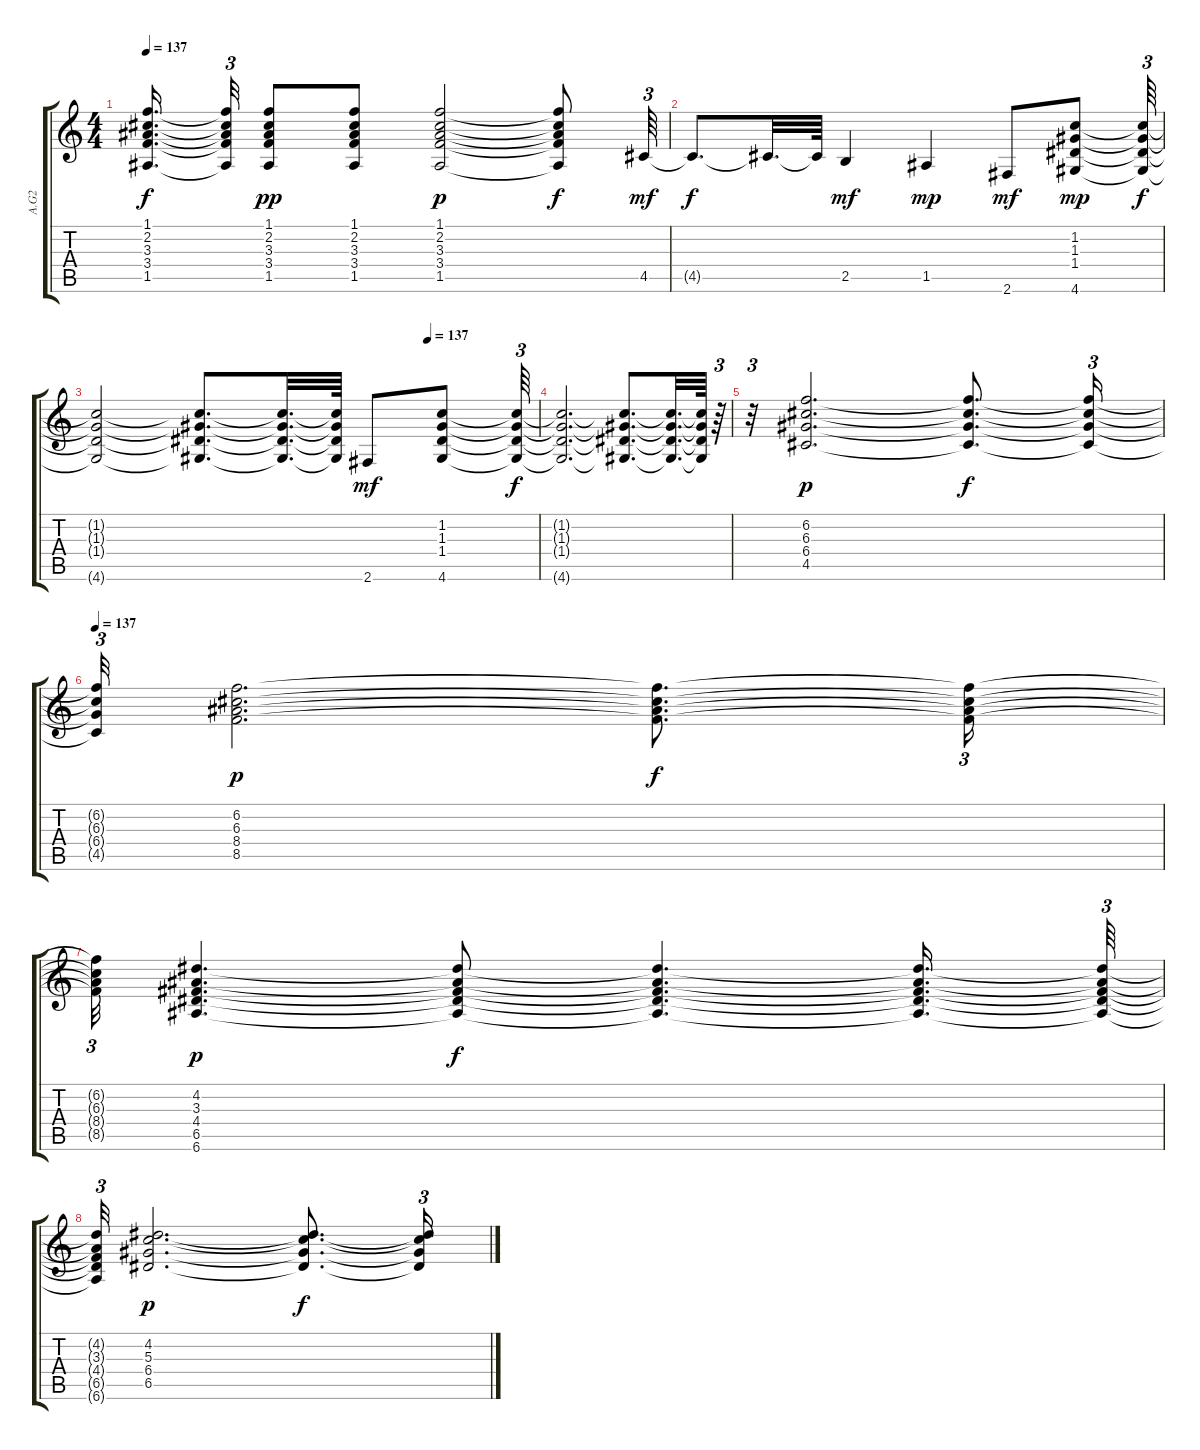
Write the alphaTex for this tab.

\track ("A.G2" "A.G2") {instrument acousticguitarsteel}
\staff {score tabs}
\tuning (E4 B3 G3 D3 A2 E2) {hide}
\ts (4 4)
\tempo 137
\clef g2
\ks c
(1.1{t} 2.2{t} 3.3{t} 3.4{t} 1.5{t}).16{d dy f beam splitsecondary} (1.1{t} 2.2{t} 3.3{t} 3.4{t} 1.5{t}).32{tu (3 2)} (1.1 2.2 3.3 3.4 1.5).8{dy pp} (1.1 2.2 3.3 3.4 1.5).8 (1.1 2.2 3.3 3.4 1.5).2{dy p} (1.1{t} 2.2{t} 3.3{t} 3.4{t} 1.5{t}).8{dy f} 4.5.64{tu (3 2) dy mf} |
4.5{t}.8{d dy f} 4.5{t}.32{d} 4.5{t}.64 2.5.4{dy mf} 1.5.4{dy mp} 2.6.8{dy mf} (1.2 1.3 1.4 4.6).8{dy mp} (1.2{t} 1.3{t} 1.4{t} 4.6{t}).64{tu (3 2) dy f} |
\tempo (137 0.75)
(1.2{t} 1.3{t} 1.4{t} 4.6{t}).2 (1.2{t} 1.3{t} 1.4{t} 4.6{t}).8{d} (1.2{t} 1.3{t} 1.4{t} 4.6{t}).32{d} (1.2{t} 1.3{t} 1.4{t} 4.6{t}).64 2.6.8{dy mf} (1.2 1.3 1.4 4.6).8 (1.2{t} 1.3{t} 1.4{t} 4.6{t}).64{tu (3 2) dy f} |
(1.2{t} 1.3{t} 1.4{t} 4.6{t}).2{d} (1.2{t} 1.3{t} 1.4{t} 4.6{t}).8{d} (1.2{t} 1.3{t} 1.4{t} 4.6{t}).32{d} (1.2{t} 1.3{t} 1.4{t} 4.6{t}).64 r.64{tu (3 2)} |
r.32{tu (3 2)} (6.2 6.3 6.4 4.5).2{d dy p balance 16} (6.2{t} 6.3{t} 6.4{t} 4.5{t}).8{d dy f} (6.2{t} 6.3{t} 6.4{t} 4.5{t}).16{tu (3 2)} |
\tempo 137
(6.2{t} 6.3{t} 6.4{t} 4.5{t}).32{tu (3 2)} (6.2 6.3 8.4 8.5).2{d dy p} (6.2{t} 6.3{t} 8.4{t} 8.5{t}).8{d dy f} (6.2{t} 6.3{t} 8.4{t} 8.5{t}).16{tu (3 2)} |
(6.2{t} 6.3{t} 8.4{t} 8.5{t}).32{tu (3 2)} (4.2 3.3 4.4 6.5 6.6).4{d dy p} (4.2{t} 3.3{t} 4.4{t} 6.5{t} 6.6{t}).8{dy f} (4.2{t} 3.3{t} 4.4{t} 6.5{t} 6.6{t}).4{d} (4.2{t} 3.3{t} 4.4{t} 6.5{t} 6.6{t}).16{d} (4.2{t} 3.3{t} 4.4{t} 6.5{t} 6.6{t}).64{tu (3 2)} |
(4.2{t} 3.3{t} 4.4{t} 6.5{t} 6.6{t}).32{tu (3 2)} (4.2 5.3 6.4 6.5).2{d dy p} (4.2{t} 5.3{t} 6.4{t} 6.5{t}).8{d dy f} (4.2{t} 5.3{t} 6.4{t} 6.5{t}).16{tu (3 2)}
